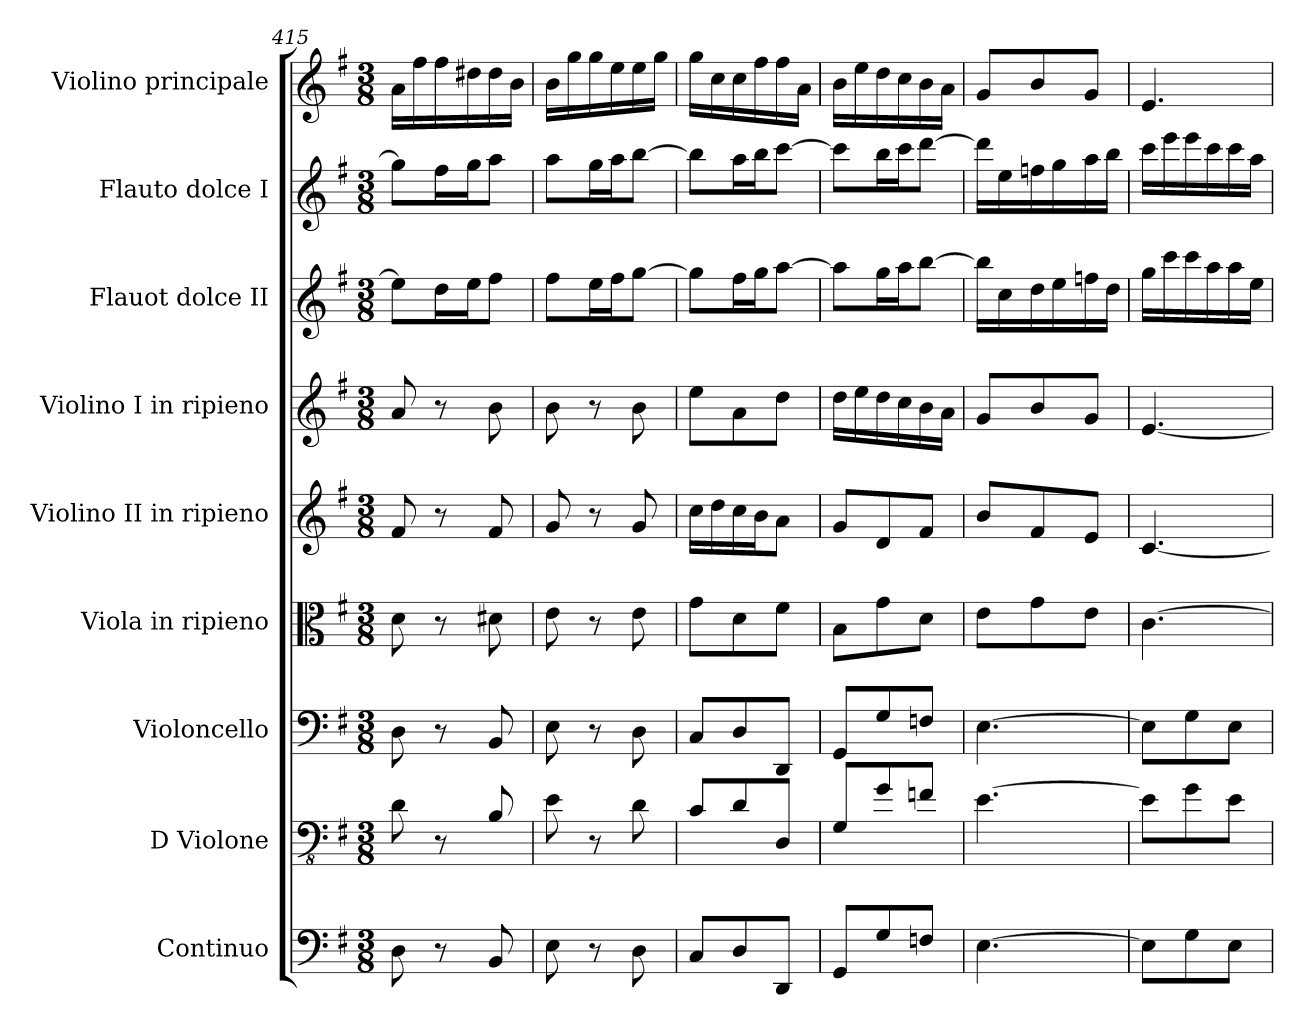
**kern	**kern	**kern	**kern	**kern	**kern	**kern	**kern	**kern
*part9	*part8	*part7	*part6	*part5	*part4	*part3	*part2	*part1
*staff9	*staff8	*staff7	*staff6	*staff5	*staff4	*staff3	*staff2	*staff1
*I"Continuo	*I"D Violone	*I"Violoncello	*I"Viola in ripieno	*I"Violino II in ripieno	*I"Violino I in ripieno	*I"Flauot dolce II	*I"Flauto dolce I	*I"Violino principale
*I'Cont.	*I'D Vne.	*I'Vc.	*I'Vla.	*I'Vln. II	*I'Vln. I	*I'Fl. II	*I'Fl. I	*I'Vln. p.
!!LO:PB:g=z
*clefF4	*clefFv4	*clefF4	*clefC3	*clefG2	*clefG2	*clefG2	*clefG2	*clefG2
*	*ITrd7c12	*	*	*	*	*	*	*
*k[f#]	*k[f#]	*k[f#]	*k[f#]	*k[f#]	*k[f#]	*k[f#]	*k[f#]	*k[f#]
*M3/8	*M3/8	*M3/8	*M3/8	*M3/8	*M3/8	*M3/8	*M3/8	*M3/8
=415	=415	=415	=415	=415	=415	=415	=415	=415
8D\	8DD\	8D\	8d\	8f#/	8a/	8ee\L]	8gg\L]	16a\LL
.	.	.	.	.	.	.	.	16ff#\
8r	8r	8r	8r	8r	8r	16dd\L	16ff#\L	16ff#\
.	.	.	.	.	.	16ee\J	16gg\J	16dd#X\
8BB/	8BBB/	8BB/	8d#X\	8f#/	8b\	8ff#\J	8aa\J	16dd#\
.	.	.	.	.	.	.	.	16b\JJ
=416	=416	=416	=416	=416	=416	=416	=416	=416
8E\	8EE\	8E\	8e\	8g/	8b\	8ff#\L	8aa\L	16b\LL
.	.	.	.	.	.	.	.	16gg\
8r	8r	8r	8r	8r	8r	16ee\L	16gg\L	16gg\
.	.	.	.	.	.	16ff#\J	16aa\J	16ee\
8D\	8DD\	8D\	8e\	8g/	8b\	[8gg\J	[8bb\J	16ee\
.	.	.	.	.	.	.	.	16gg\JJ
=417	=417	=417	=417	=417	=417	=417	=417	=417
8C/L	8CC/L	8C/L	8g\L	16cc\LL	8ee\L	8gg\L]	8bb\L]	16gg\LL
.	.	.	.	16dd\	.	.	.	16cc\
8D/	8DD/	8D/	8d\	16cc\	8a\	16ff#\L	16aa\L	16cc\
.	.	.	.	16b\J	.	16gg\J	16bb\J	16ff#\
8DD/J	8DDD/J	8DD/J	8f#\J	8a\J	8dd\J	[8aa\J	[8ccc\J	16ff#\
.	.	.	.	.	.	.	.	16a\JJ
=418	=418	=418	=418	=418	=418	=418	=418	=418
8GG/L	8GGG/L	8GG/L	8B\L	8g/L	16dd\LL	8aa\L]	8ccc\L]	16b\LL
.	.	.	.	.	16ee\	.	.	16ee\
8G/	8GG/	8G/	8g\	8d/	16dd\	16gg\L	16bb\L	16dd\
.	.	.	.	.	16cc\	16aa\J	16ccc\J	16cc\
8Fn/J	8FFn/J	8Fn/J	8d\J	8f#/J	16b\	[8bb\J	[8ddd\J	16b\
.	.	.	.	.	16a\JJ	.	.	16a\JJ
=419	=419	=419	=419	=419	=419	=419	=419	=419
[4.E\	[4.EE\	[4.E\	8e\L	8b/L	8g/L	16bb\LL]	16ddd\LL]	8g/L
.	.	.	.	.	.	16cc\	16ee\	.
.	.	.	8g\	8f#/	8b/	16dd\	16ffn\	8b/
.	.	.	.	.	.	16ee\	16gg\	.
.	.	.	8e\J	8e/J	8g/J	16ffn\	16aa\	8g/J
.	.	.	.	.	.	16dd\JJ	16bb\JJ	.
=420	=420	=420	=420	=420	=420	=420	=420	=420
8E\L]	8EE\L]	8E\L]	[4.c\	[4.c/	[4.e/	16gg\LL	16ccc\LL	4.e/
.	.	.	.	.	.	16ccc\	16eee\	.
8G\	8GG\	8G\	.	.	.	16ccc\	16eee\	.
.	.	.	.	.	.	16aa\	16ccc\	.
8E\J	8EE\J	8E\J	.	.	.	16aa\	16ccc\	.
.	.	.	.	.	.	16ee\JJ	16aa\JJ	.
=	=	=	=	=	=	=	=	=
*-	*-	*-	*-	*-	*-	*-	*-	*-
